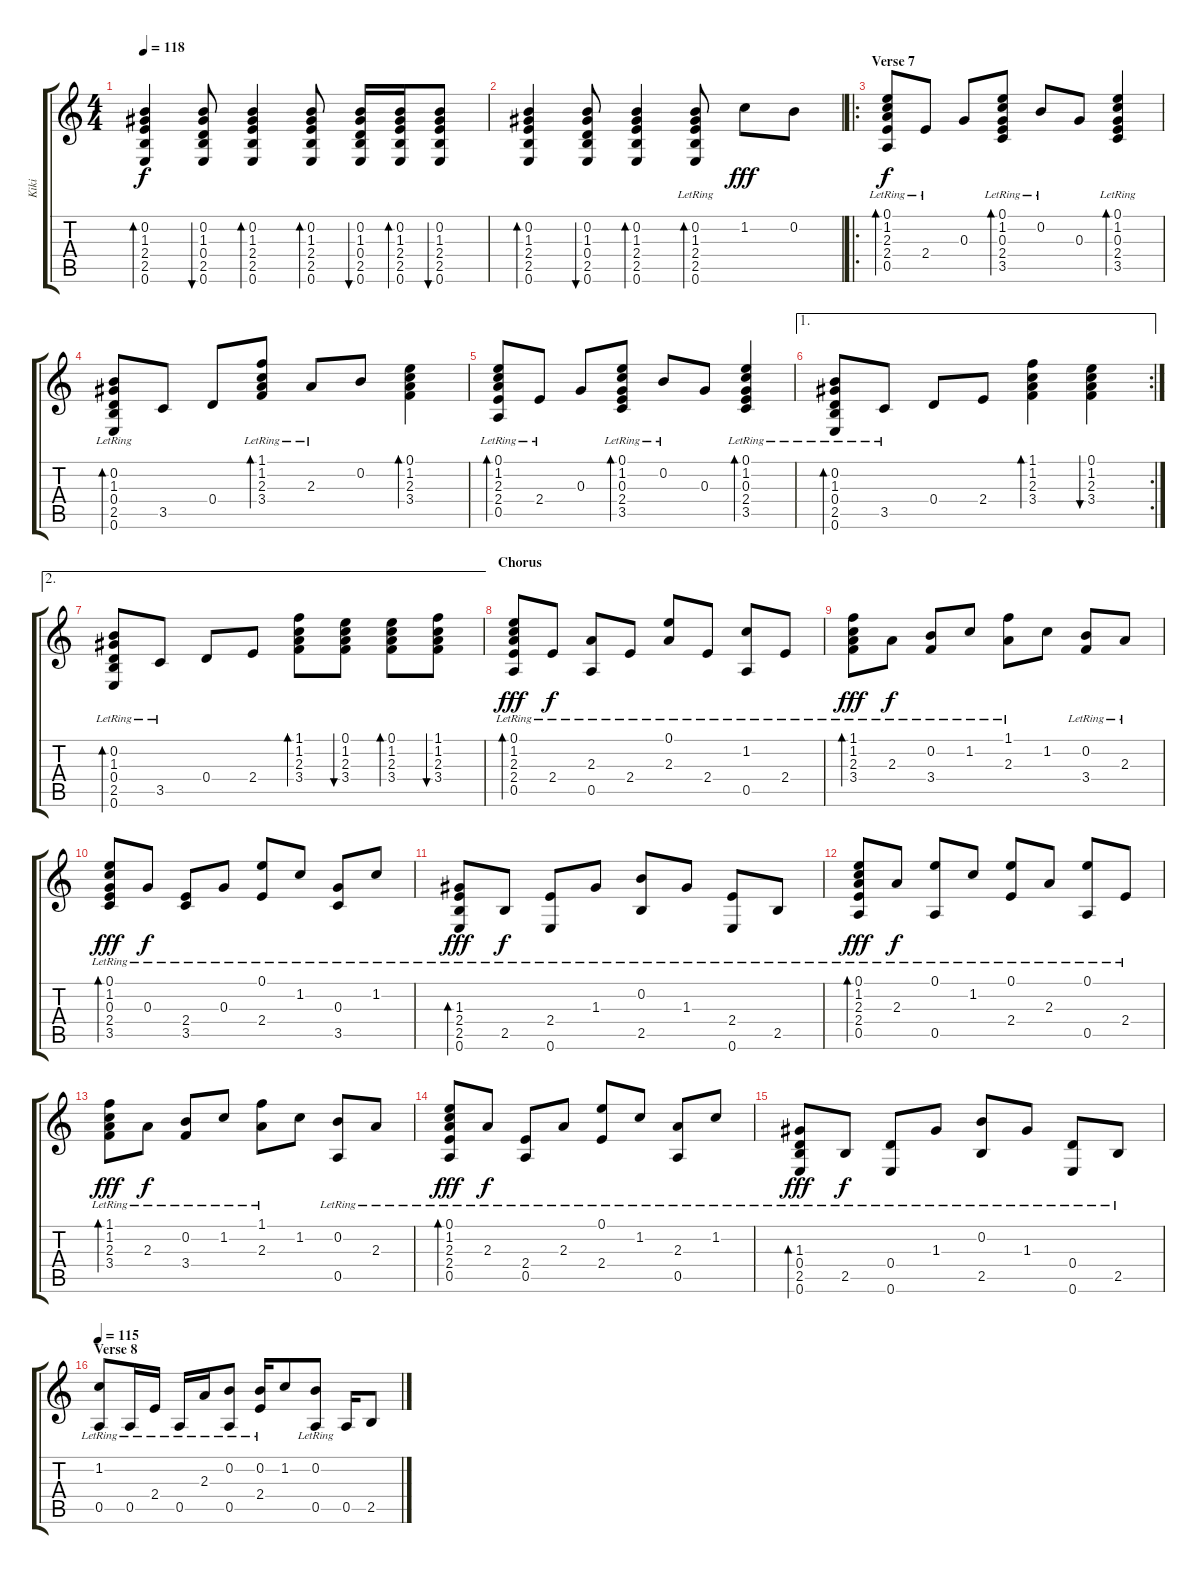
\track ("Kiki" "Kiki") {instrument acousticguitarnylon}
\staff {score tabs}
\tuning (E4 B3 G3 D3 A2 E2) {hide}
\ts (4 4)
\tempo 118
\clef g2
\ks c
(0.2 1.3 2.4 2.5 0.6).4{bd 60 dy f} (0.2 1.3 0.4 2.5 0.6).8{bu 60} (0.2 1.3 2.4 2.5 0.6).4{bd 60} (0.2 1.3 2.4 2.5 0.6).8{bd 60} (0.2 1.3 0.4 2.5 0.6).16{bu 60} (0.2 1.3 2.4 2.5 0.6).16{bd 60} (0.2 1.3 2.4 2.5 0.6).8{bu 60} |
(0.2 1.3 2.4 2.5 0.6).4{bd 60} (0.2 1.3 0.4 2.5 0.6).8{bu 60} (0.2 1.3 2.4 2.5 0.6).4{bd 60} (0.2 1.3{lr} 2.4{lr} 2.5{lr} 0.6{lr}).8{bd 60} 1.2.8{dy fff} 0.2.8 |
\ro
\section ("" "Verse 7")
(0.1{lr} 1.2{lr} 2.3{lr} 2.4 0.5{lr}).8{bd 60 dy f} 2.4{lr}.8 0.3.8 (0.1{lr} 1.2 0.3{lr} 2.4{lr} 3.5{lr}).8{bd 60} 0.2{lr}.8 0.3.8 (0.1{lr} 1.2 0.3 2.4 3.5).4{bd 60} |
(0.2{lr} 1.3{lr} 0.4{lr} 2.5 0.6{lr}).8{bd 60} 3.5.8 0.4.8 (1.1{lr} 1.2 2.3{lr} 3.4{lr}).8{bd 60} 2.3{lr}.8 0.2.8 (0.1 1.2 2.3 3.4).4{bd 60} |
(0.1{lr} 1.2{lr} 2.3{lr} 2.4 0.5{lr}).8{bd 60} 2.4{lr}.8 0.3.8 (0.1{lr} 1.2 0.3{lr} 2.4{lr} 3.5{lr}).8{bd 60} 0.2{lr}.8 0.3.8 (0.1{lr} 1.2 0.3 2.4 3.5).4{bd 60} |
\ae 1
\rc 2
(0.2{lr} 1.3{lr} 0.4{lr} 2.5 0.6{lr}).8{bd 60} 3.5{lr}.8 0.4.8 2.4.8 (1.1 1.2 2.3 3.4).4{bd 60} (0.1 1.2 2.3 3.4).4{bu 60} |
\ae 2
(0.2{lr} 1.3{lr} 0.4{lr} 2.5 0.6{lr}).8{bd 60} 3.5{lr}.8 0.4.8 2.4.8 (1.1 1.2 2.3 3.4).8{bd 60} (0.1 1.2 2.3 3.4).8{bu 120} (0.1 1.2 2.3 3.4).8{bd 120} (1.1 1.2 2.3 3.4).8{bu 120} |
\section ("" "Chorus")
(0.1{lr} 1.2{lr} 2.3{lr} 2.4 0.5{lr}).8{bd 60 dy fff} 2.4{lr}.8{dy f} (2.3{lr} 0.5{lr}).8 2.4{lr}.8 (0.1{lr} 2.3{lr}).8 2.4{lr}.8 (1.2{lr} 0.5{lr}).8 2.4{lr}.8 |
(1.1{lr} 1.2{lr} 2.3 3.4).8{bd 60 dy fff} 2.3{lr}.8{dy f} (0.2 3.4{lr}).8 1.2{lr}.8 (1.1{lr} 2.3{lr}).8 1.2.8 (0.2{lr} 3.4{lr}).8 2.3{lr}.8 |
(0.1{lr} 1.2{lr} 0.3 2.4 3.5{lr}).8{bd 60 dy fff} 0.3{lr}.8{dy f} (2.4{lr} 3.5{lr}).8 0.3{lr}.8 (0.1{lr} 2.4{lr}).8 1.2{lr}.8 (0.3{lr} 3.5{lr}).8 1.2{lr}.8 |
(1.3{lr} 2.4{lr} 2.5 0.6{lr}).8{bd 60 dy fff} 2.5{lr}.8{dy f} (2.4{lr} 0.6{lr}).8 1.3{lr}.8 (0.2{lr} 2.5{lr}).8 1.3{lr}.8 (2.4{lr} 0.6{lr}).8 2.5{lr}.8 |
(0.1{lr} 1.2{lr} 2.3 2.4 0.5{lr}).8{bd 60 dy fff} 2.3{lr}.8{dy f} (0.1{lr} 0.5{lr}).8 1.2{lr}.8 (0.1{lr} 2.4{lr}).8 2.3{lr}.8 (0.1{lr} 0.5{lr}).8 2.4{lr}.8 |
(1.1{lr} 1.2{lr} 2.3 3.4{lr}).8{bd 60 dy fff} 2.3{lr}.8{dy f} (0.2 3.4{lr}).8 1.2{lr}.8 (1.1{lr} 2.3{lr}).8 1.2.8 (0.2{lr} 0.5{lr}).8 2.3{lr}.8 |
(0.1{lr} 1.2{lr} 2.3 2.4 0.5{lr}).8{bd 60 dy fff} 2.3{lr}.8{dy f} (2.4{lr} 0.5{lr}).8 2.3{lr}.8 (0.1{lr} 2.4{lr}).8 1.2{lr}.8 (2.3{lr} 0.5{lr}).8 1.2{lr}.8 |
(1.3{lr} 0.4{lr} 2.5 0.6{lr}).8{bd 60 dy fff} 2.5{lr}.8{dy f} (0.4{lr} 0.6{lr}).8 1.3{lr}.8 (0.2{lr} 2.5{lr}).8 1.3{lr}.8 (0.4{lr} 0.6{lr}).8 2.5{lr}.8 |
\section ("" "Verse 8")
\tempo 115
(1.2{lr} 0.5).8 0.5{lr}.16 2.4{lr}.16 0.5{lr}.16 2.3{lr}.16 (0.2 0.5{lr}).8 (0.2 2.4{lr}).16 1.2.8 (0.2{lr} 0.5).8 0.5.16 2.5.8
